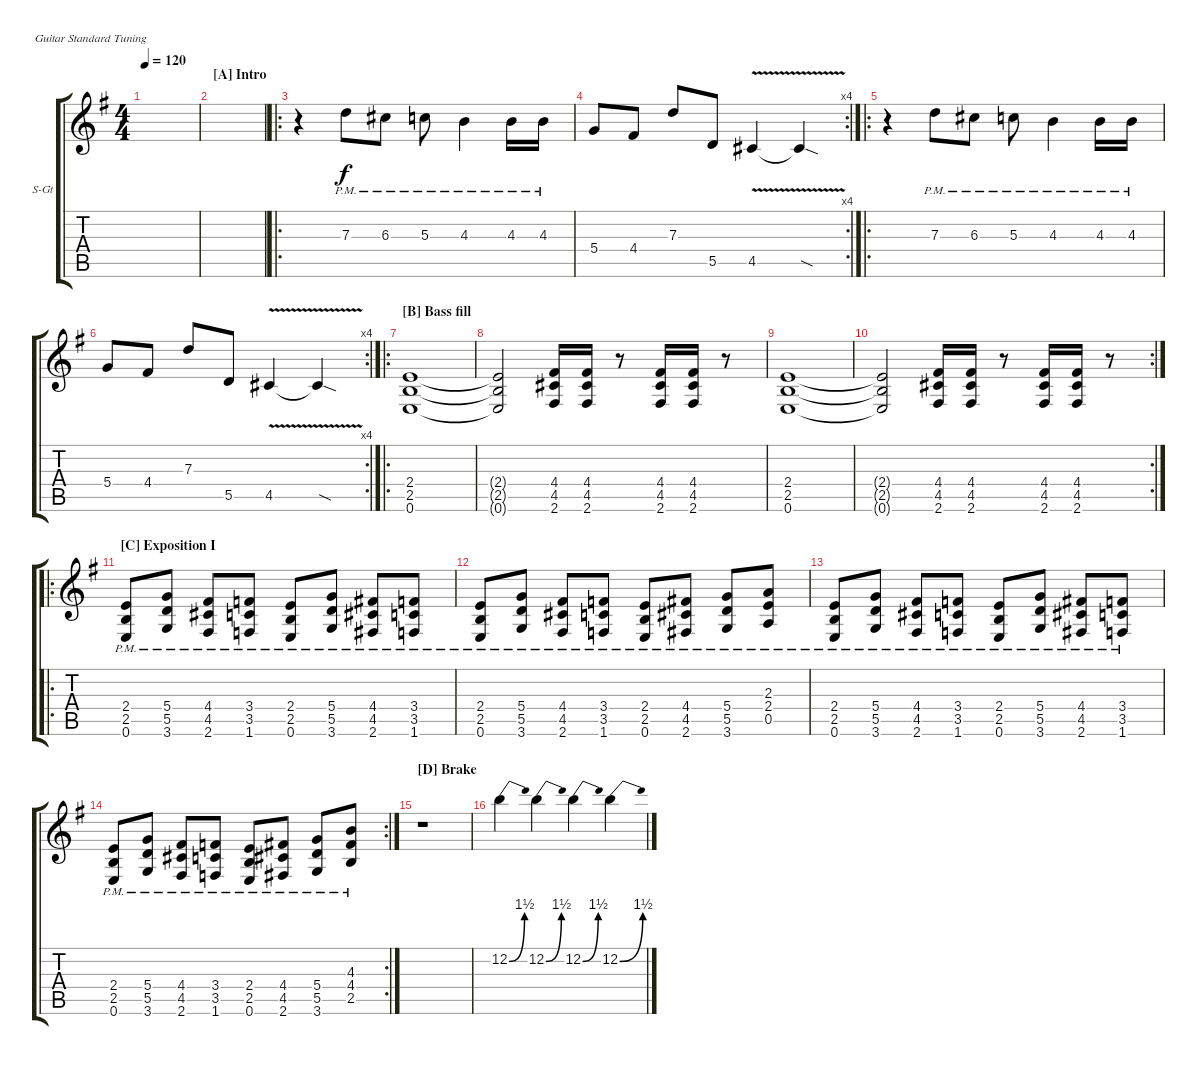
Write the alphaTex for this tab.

\defaultSystemsLayout 4
\bracketExtendMode groupsimilarinstruments
\firstSystemTrackNameOrientation horizontal
\otherSystemsTrackNameOrientation horizontal
\track ("Solo Guitar" "S-Gt") {instrument distortionguitar}
\staff {score tabs}
\tuning (E4 B3 G3 D3 A2 E2)
\ts (4 4)
\tempo 120
\clef g2
\ks eminor
|
\section ("A" "Intro")
|
\ro
r.4 7.3{pm}.8 6.3{pm}.8 5.3{pm}.8 4.3{pm}.4 4.3{pm}.16 4.3{pm}.16 |
\rc 4
5.4.8 4.4.8 7.3.8 5.5.8 4.5{v}.4 4.5{v sod t}.4 |
\ro
r.4 7.3{pm}.8 6.3{pm}.8 5.3{pm}.8 4.3{pm}.4 4.3{pm}.16 4.3{pm}.16 |
\rc 4
5.4.8 4.4.8 7.3.8 5.5.8 4.5{v}.4 4.5{v sod t}.4 |
\ro
\section ("B" "Bass fill")
(0.6 2.5 2.4).1 |
(0.6{t} 2.5{t} 2.4{t}).2 (2.6 4.5 4.4).16 (2.6 4.5 4.4).16 r.8 (2.6 4.5 4.4).16 (2.6 4.5 4.4).16 r.8 |
(0.6 2.5 2.4).1 |
\rc 2
(0.6{t} 2.5{t} 2.4{t}).2 (2.6 4.5 4.4).16 (2.6 4.5 4.4).16 r.8 (2.6 4.5 4.4).16 (2.6 4.5 4.4).16 r.8 |
\ro
\section ("C" "Exposition I")
(0.6{pm} 2.5{pm} 2.4{pm}).8 (3.6{pm} 5.5{pm} 5.4{pm}).8 (2.6{pm} 4.5{pm} 4.4{pm}).8 (1.6{pm} 3.5{pm} 3.4{pm}).8 (0.6{pm} 2.5{pm} 2.4{pm}).8 (3.6{pm} 5.5{pm} 5.4{pm}).8 (2.6{pm} 4.5{pm} 4.4{pm}).8 (1.6{pm} 3.5{pm} 3.4{pm}).8 |
(0.6{pm} 2.5{pm} 2.4{pm}).8 (3.6{pm} 5.5{pm} 5.4{pm}).8 (2.6{pm} 4.5{pm} 4.4{pm}).8 (1.6{pm} 3.5{pm} 3.4{pm}).8 (0.6{pm} 2.5{pm} 2.4{pm}).8 (2.6{pm} 4.5{pm} 4.4{pm}).8 (3.6{pm} 5.5{pm} 5.4{pm}).8 (0.5{pm} 2.4{pm} 2.3{pm}).8 |
(0.6{pm} 2.5{pm} 2.4{pm}).8 (3.6{pm} 5.5{pm} 5.4{pm}).8 (2.6{pm} 4.5{pm} 4.4{pm}).8 (1.6{pm} 3.5{pm} 3.4{pm}).8 (0.6{pm} 2.5{pm} 2.4{pm}).8 (3.6{pm} 5.5{pm} 5.4{pm}).8 (2.6{pm} 4.5{pm} 4.4{pm}).8 (1.6{pm} 3.5{pm} 3.4{pm}).8 |
\rc 2
(0.6{pm} 2.5{pm} 2.4{pm}).8 (3.6{pm} 5.5{pm} 5.4{pm}).8 (2.6{pm} 4.5{pm} 4.4{pm}).8 (1.6{pm} 3.5{pm} 3.4{pm}).8 (0.6{pm} 2.5{pm} 2.4{pm}).8 (2.6{pm} 4.5{pm} 4.4{pm}).8 (3.6{pm} 5.5{pm} 5.4{pm}).8 (2.5{pm} 4.4{pm} 4.3{pm}).8 |
\section ("D" "Brake")
r.1 |
12.2{be (bend 0 0 15 6)}.4 12.2{be (bend 0 0 15 6)}.4 12.2{be (bend 0 0 15 6)}.4 12.2{be (bend 0 0 15 6)}.4
